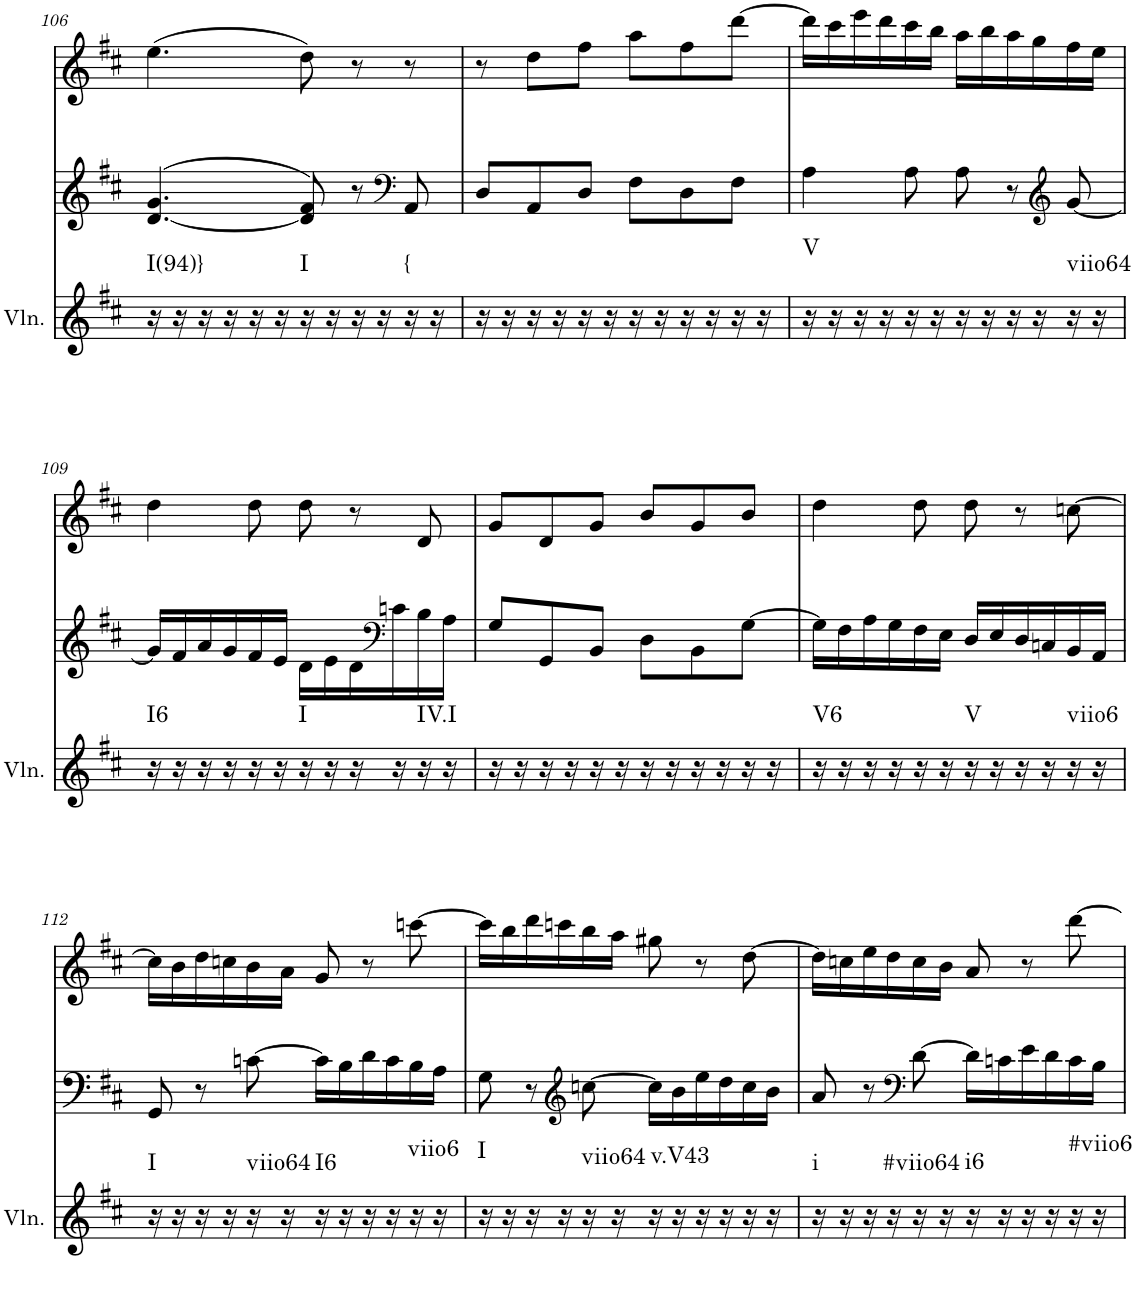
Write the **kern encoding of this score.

**kern	**harte	**kern	**kern
*part3	*part3	*part2	*part1
*staff3	*	*staff2	*staff1
*I"Violin	*	*I"Piano, unbenannt	*I"Piano, unbenannt
*I'Vln.	*	*I'Pno	*I'Pno
!!LO:PB:g=z
*clefG2	*	*clefG2	*clefG2
*k[f#c#]	*	*k[f#c#]	*k[f#c#]
*M6/8	*	*M6/8	*M6/8
=106	=106	=106	=106
!	!LO:H:kt=I(94)}	!	!
16r	N	(>[4.d/ 4.g/	(4.ee\
16r	.	.	.
16r	.	.	.
16r	.	.	.
16r	.	.	.
16r	.	.	.
!	!LO:H:kt=I	!	!
16r	N	8d/] 8f#/)	8dd\)
16r	.	.	.
16r	.	8r	8r
16r	.	.	.
*	*	*clefF4	*
!	!LO:H:kt={	!	!
16r	N	8AA/	8r
16r	.	.	.
=107	=107	=107	=107
16r	.	8D/L	8r
16r	.	.	.
16r	.	8AA/	8dd\L
16r	.	.	.
16r	.	8D/J	8ff#\J
16r	.	.	.
16r	.	8F#\L	8aa\L
16r	.	.	.
16r	.	8D\	8ff#\
16r	.	.	.
16r	.	8F#\J	[8ddd\J
16r	.	.	.
=108	=108	=108	=108
!	!LO:H:kt=V	!	!
16r	N	4A\	16ddd\LL]
16r	.	.	16ccc#\
16r	.	.	16eee\
16r	.	.	16ddd\
16r	.	8A\	16ccc#\
16r	.	.	16bb\JJ
16r	.	8A\	16aa\LL
16r	.	.	16bb\
16r	.	8r	16aa\
16r	.	.	16gg\
*	*	*clefG2	*
!	!LO:H:kt=viio64	!	!
16r	N	[8g/	16ff#\
16r	.	.	16ee\JJ
!!LO:LB:g=z
=109	=109	=109	=109
!	!LO:H:kt=I6	!	!
16r	N	16g/LL]	4dd\
16r	.	16f#/	.
16r	.	16a/	.
16r	.	16g/	.
16r	.	16f#/	8dd\
16r	.	16e/JJ	.
!	!LO:H:kt=I	!	!
16r	N	16d\LL	8dd\
16r	.	16e\	.
16r	.	16d\	8r
*	*	*clefF4	*
16r	.	16cn\	.
!	!LO:H:kt=IV.I	!	!
16r	N	16B\	8d/
16r	.	16A\JJ	.
=110	=110	=110	=110
16r	.	8G/L	8g/L
16r	.	.	.
16r	.	8GG/	8d/
16r	.	.	.
16r	.	8BB/J	8g/J
16r	.	.	.
16r	.	8D\L	8b/L
16r	.	.	.
16r	.	8BB\	8g/
16r	.	.	.
16r	.	[8G\J	8b/J
16r	.	.	.
=111	=111	=111	=111
!	!LO:H:kt=V6	!	!
16r	N	16G\LL]	4dd\
16r	.	16F#\	.
16r	.	16A\	.
16r	.	16G\	.
16r	.	16F#\	8dd\
16r	.	16E\JJ	.
!	!LO:H:kt=V	!	!
16r	N	16D/LL	8dd\
16r	.	16E/	.
16r	.	16D/	8r
16r	.	16Cn/	.
!	!LO:H:kt=viio6	!	!
16r	N	16BB/	[8ccn\
16r	.	16AA/JJ	.
!!LO:LB:g=z
=112	=112	=112	=112
!	!LO:H:kt=I	!	!
16r	N	8GG/	16cc\LL]
16r	.	.	16b\
16r	.	8r	16dd\
16r	.	.	16ccn\
!	!LO:H:kt=viio64	!	!
16r	N	[8cn\	16b\
16r	.	.	16a\JJ
!	!LO:H:kt=I6	!	!
16r	N	16c\LL]	8g/
16r	.	16B\	.
16r	.	16d\	8r
16r	.	16c\	.
!	!LO:H:kt=viio6	!	!
16r	N	16B\	[8cccn\
16r	.	16A\JJ	.
=113	=113	=113	=113
!	!LO:H:kt=I	!	!
16r	N	8G\	16ccc\LL]
16r	.	.	16bb\
16r	.	8r	16ddd\
16r	.	.	16cccn\
*	*	*clefG2	*
!	!LO:H:kt=viio64	!	!
16r	N	[8ccn\	16bb\
16r	.	.	16aa\JJ
!	!LO:H:kt=v.V43	!	!
16r	N	16cc\LL]	8gg#X\
16r	.	16b\	.
16r	.	16ee\	8r
16r	.	16dd\	.
16r	.	16cc\	[8dd\
16r	.	16b\JJ	.
=114	=114	=114	=114
!	!LO:H:kt=i	!	!
16r	N	8a/	16dd\LL]
16r	.	.	16ccn\
16r	.	8r	16ee\
16r	.	.	16dd\
*	*	*clefF4	*
!	!LO:H:kt=#viio64	!	!
16r	N	[8d\	16cc\
16r	.	.	16b\JJ
!	!LO:H:kt=i6	!	!
16r	N	16d\LL]	8a/
16r	.	16cn\	.
16r	.	16e\	8r
16r	.	16d\	.
!	!LO:H:kt=#viio6	!	!
16r	N	16c\	[8ddd\
16r	.	16B\JJ	.
=	=	=	=
*-	*-	*-	*-
